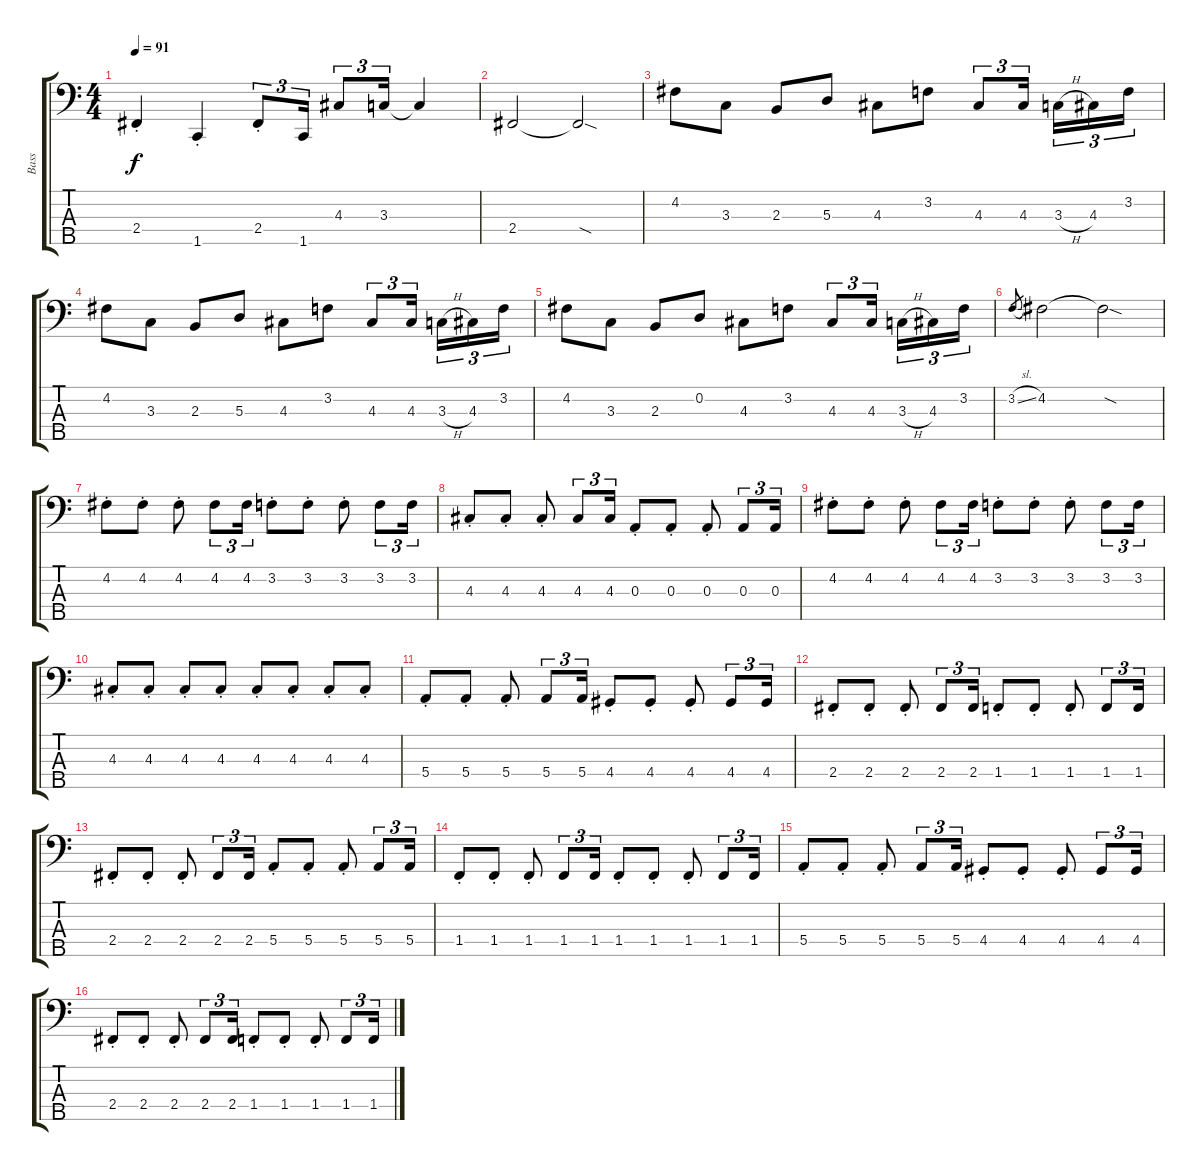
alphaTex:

\track ("Bass" "Bass") {instrument electricbassfinger}
\staff {score tabs}
\tuning (G2 D2 A1 E1 B0) {hide}
\ts (4 4)
\tempo 91
\clef f4
\ks c
2.4{st}.4{dy f} 1.5{st}.4 2.4{st}.8{tu (3 2)} 1.5.16{tu (3 2)} 4.3.8{tu (3 2)} 3.3.16{tu (3 2)} 3.3{t}.4 |
2.4.2 2.4{sod t}.2 |
4.2.8 3.3.8 2.3.8 5.3.8 4.3.8 3.2.8 4.3.8{tu (3 2)} 4.3.16{tu (3 2) beam splitsecondary} 3.3{h}.16{tu (3 2)} 4.3.16{tu (3 2)} 3.2.16{tu (3 2)} |
4.2.8 3.3.8 2.3.8 5.3.8 4.3.8 3.2.8 4.3.8{tu (3 2)} 4.3.16{tu (3 2) beam splitsecondary} 3.3{h}.16{tu (3 2)} 4.3.16{tu (3 2)} 3.2.16{tu (3 2)} |
4.2.8 3.3.8 2.3.8 0.2.8 4.3.8 3.2.8 4.3.8{tu (3 2)} 4.3.16{tu (3 2) beam splitsecondary} 3.3{h}.16{tu (3 2)} 4.3.16{tu (3 2)} 3.2.16{tu (3 2)} |
3.2{sl}.8{gr} 4.2.2 4.2{sod t}.2 |
4.2{st}.8 4.2{st}.8 4.2{st}.8 4.2.8{tu (3 2)} 4.2.16{tu (3 2)} 3.2{st}.8 3.2{st}.8 3.2{st}.8 3.2.8{tu (3 2)} 3.2.16{tu (3 2)} |
4.3{st}.8 4.3{st}.8 4.3{st}.8 4.3.8{tu (3 2)} 4.3.16{tu (3 2)} 0.3{st}.8 0.3{st}.8 0.3{st}.8 0.3.8{tu (3 2)} 0.3.16{tu (3 2)} |
4.2{st}.8 4.2{st}.8 4.2{st}.8 4.2.8{tu (3 2)} 4.2.16{tu (3 2)} 3.2{st}.8 3.2{st}.8 3.2{st}.8 3.2.8{tu (3 2)} 3.2.16{tu (3 2)} |
4.3{st}.8 4.3{st}.8 4.3{st}.8 4.3{st}.8 4.3{st}.8 4.3{st}.8 4.3{st}.8 4.3{st}.8 |
5.4{st}.8 5.4{st}.8 5.4{st}.8 5.4.8{tu (3 2)} 5.4.16{tu (3 2)} 4.4{st}.8 4.4{st}.8 4.4{st}.8 4.4.8{tu (3 2)} 4.4.16{tu (3 2)} |
2.4{st}.8 2.4{st}.8 2.4{st}.8 2.4.8{tu (3 2)} 2.4.16{tu (3 2)} 1.4{st}.8 1.4{st}.8 1.4{st}.8 1.4.8{tu (3 2)} 1.4.16{tu (3 2)} |
2.4{st}.8 2.4{st}.8 2.4{st}.8 2.4.8{tu (3 2)} 2.4.16{tu (3 2)} 5.4{st}.8 5.4{st}.8 5.4{st}.8 5.4.8{tu (3 2)} 5.4.16{tu (3 2)} |
1.4{st}.8 1.4{st}.8 1.4{st}.8 1.4.8{tu (3 2)} 1.4.16{tu (3 2)} 1.4{st}.8 1.4{st}.8 1.4{st}.8 1.4.8{tu (3 2)} 1.4.16{tu (3 2)} |
5.4{st}.8 5.4{st}.8 5.4{st}.8 5.4.8{tu (3 2)} 5.4.16{tu (3 2)} 4.4{st}.8 4.4{st}.8 4.4{st}.8 4.4.8{tu (3 2)} 4.4.16{tu (3 2)} |
2.4{st}.8 2.4{st}.8 2.4{st}.8 2.4.8{tu (3 2)} 2.4.16{tu (3 2)} 1.4{st}.8 1.4{st}.8 1.4{st}.8 1.4.8{tu (3 2)} 1.4.16{tu (3 2)}
